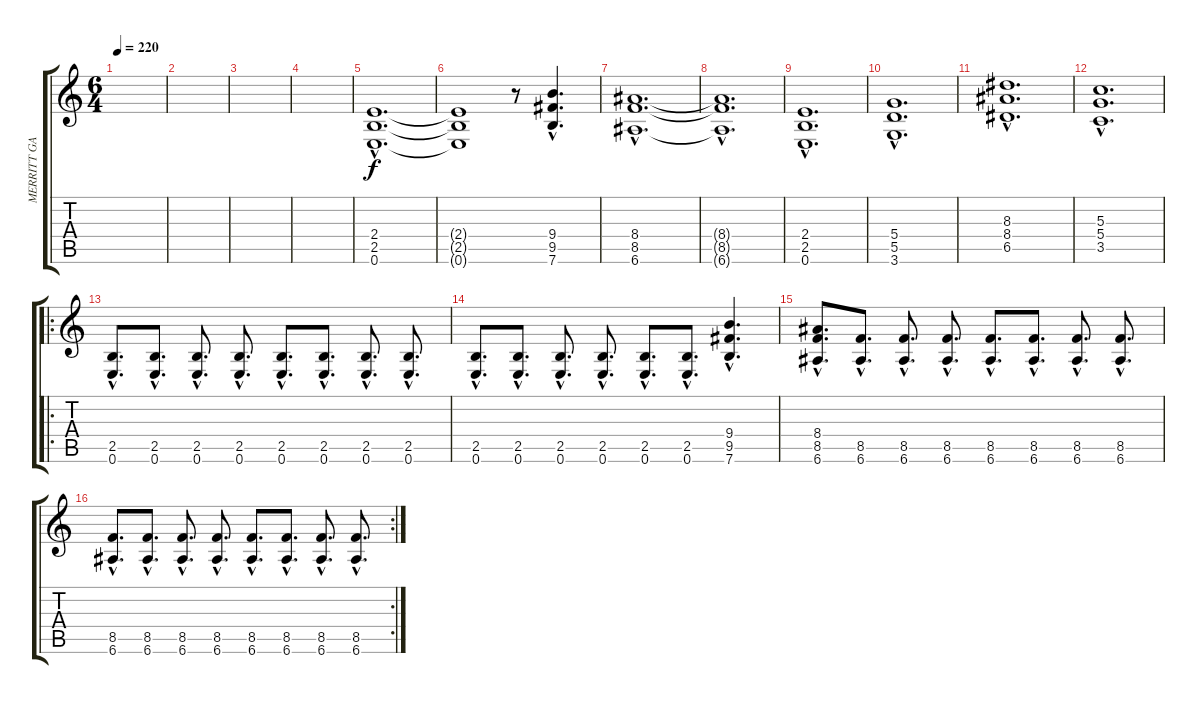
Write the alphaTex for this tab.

\track ("MERRITT GANT - -Guitar" "MERRITT GA") {instrument distortionguitar}
\staff {score tabs}
\tuning (E4 B3 G3 D3 A2 E2) {hide}
\ts (6 4)
\tempo 220
\clef g2
\ks c
|
|
|
|
(2.4{hac} 2.5{hac} 0.6{hac}).1{d} |
(2.4{t} 2.5{t} 0.6{t}).1 r.8 (9.4{hac} 9.5{hac} 7.6{hac}).4{d} |
(8.4{hac} 8.5{hac} 6.6{hac}).1{d} |
(8.4{hac t} 8.5{hac t} 6.6{hac t}).1{d} |
(2.4{hac} 2.5{hac} 0.6{hac}).1{d} |
(5.4{hac} 5.5{hac} 3.6{hac}).1{d} |
(8.3{hac} 8.4{hac} 6.5{hac}).1{d} |
(5.3{hac} 5.4{hac} 3.5{hac}).1{d} |
\ro
(2.5{hac} 0.6{hac}).8{d} (2.5{hac} 0.6{hac}).8{d} (2.5{hac} 0.6{hac}).8{d} (2.5{hac} 0.6{hac}).8{d} (2.5{hac} 0.6{hac}).8{d} (2.5{hac} 0.6{hac}).8{d} (2.5{hac} 0.6{hac}).8{d} (2.5{hac} 0.6{hac}).8{d} |
(2.5{hac} 0.6{hac}).8{d} (2.5{hac} 0.6{hac}).8{d} (2.5{hac} 0.6{hac}).8{d} (2.5{hac} 0.6{hac}).8{d} (2.5{hac} 0.6{hac}).8{d} (2.5{hac} 0.6{hac}).8{d} (9.4{hac} 9.5{hac} 7.6{hac}).4{d} |
(8.4{hac} 8.5{hac} 6.6{hac}).8{d} (8.5{hac} 6.6{hac}).8{d} (8.5{hac} 6.6{hac}).8{d} (8.5{hac} 6.6{hac}).8{d} (8.5{hac} 6.6{hac}).8{d} (8.5{hac} 6.6{hac}).8{d} (8.5{hac} 6.6{hac}).8{d} (8.5{hac} 6.6{hac}).8{d} |
\rc 2
(8.5{hac} 6.6{hac}).8{d} (8.5{hac} 6.6{hac}).8{d} (8.5{hac} 6.6{hac}).8{d} (8.5{hac} 6.6{hac}).8{d} (8.5{hac} 6.6{hac}).8{d} (8.5{hac} 6.6{hac}).8{d} (8.5{hac} 6.6{hac}).8{d} (8.5{hac} 6.6{hac}).8{d}
